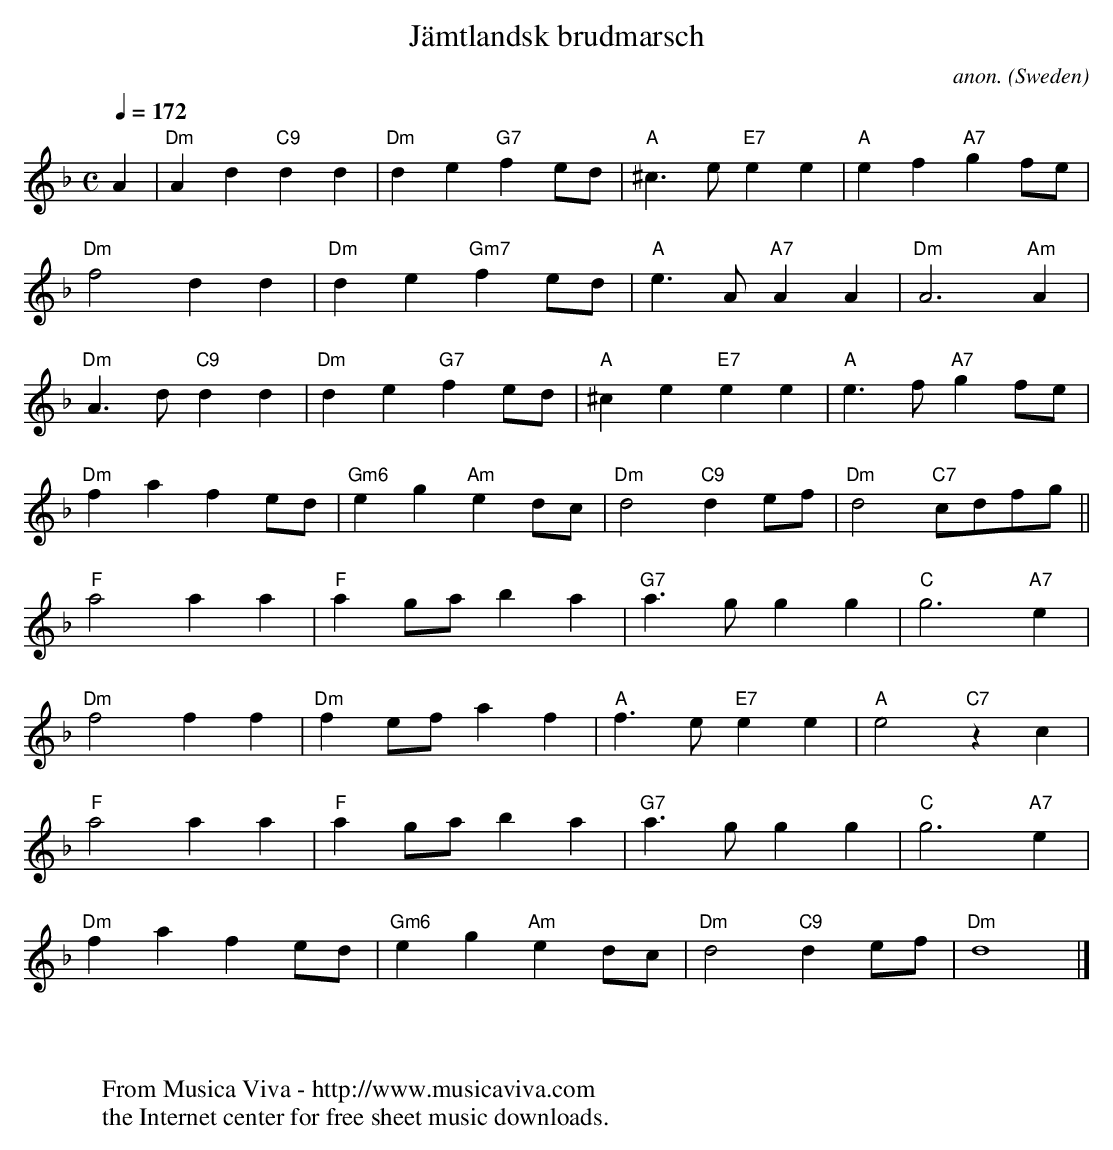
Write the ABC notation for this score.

X:1
T:J\"amtlandsk brudmarsch
C:anon.
O:Sweden
M:C
L:1/4
Q:1/4=172
K:Dm
A|"Dm"Ad"C9"dd|"Dm"de"G7"fe/d/|"A"^c>e"E7"ee|"A"ef"A7"gf/e/|
"Dm"f2dd|"Dm"de"Gm7"fe/d/|"A"e>A"A7"AA|"Dm"A3"Am"A|
"Dm"A>d"C9"dd|"Dm"de"G7"fe/d/|"A"^ce"E7"ee|"A"e>f"A7"gf/e/|
"Dm"fafe/d/|"Gm6"eg"Am"ed/c/|"Dm"d2"C9"de/f/|"Dm"d2"C7"c/d/f/g/||
"F"a2aa|"F"ag/a/ba|"G7"a>ggg|"C"g3"A7"e|
"Dm"f2ff|"Dm"fe/f/af|"A"f>e"E7"ee|"A"e2 "C7"z c|
"F"a2aa|"F"ag/a/ba|"G7"a>ggg|"C"g3"A7"e|
"Dm"fafe/d/|"Gm6"eg"Am"ed/c/|"Dm"d2"C9"de/f/|"Dm"d4|]
W:
W:
W:  From Musica Viva - http://www.musicaviva.com
W:  the Internet center for free sheet music downloads.
